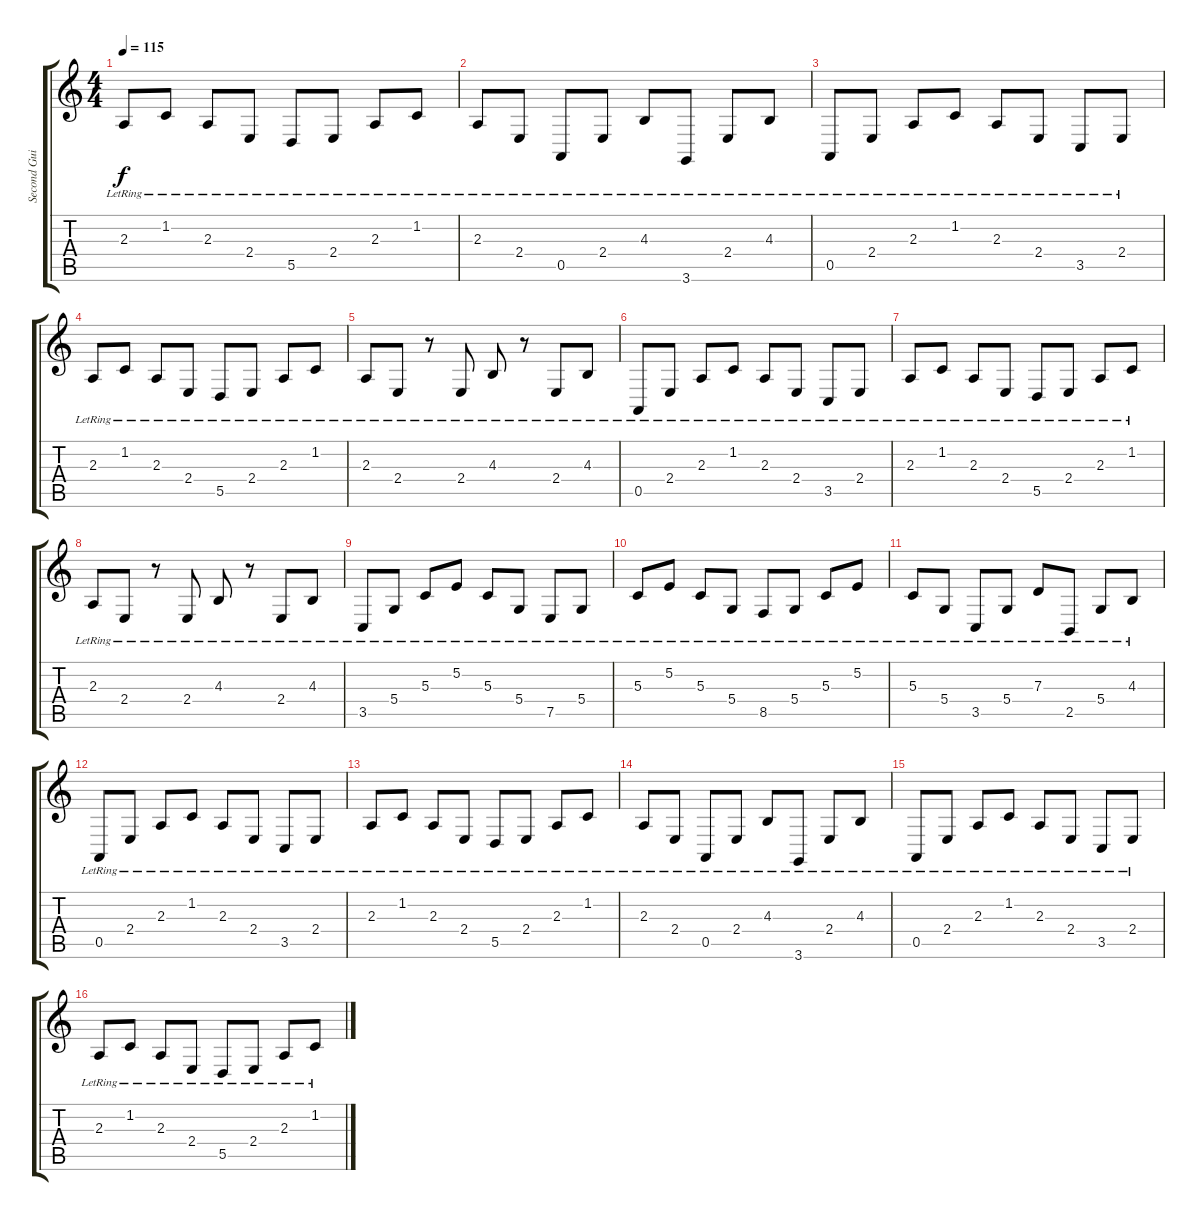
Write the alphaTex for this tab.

\track ("Second Guitar" "Second Gui") {instrument acousticgrandpiano}
\staff {score tabs}
\tuning (E4 B3 G3 D3 A2 E2) {hide}
\ts (4 4)
\tempo 115
\clef g2
\ks c
2.3{lr}.8{dy f} 1.2{lr}.8 2.3{lr}.8 2.4{lr}.8 5.5{lr}.8 2.4{lr}.8 2.3{lr}.8 1.2{lr}.8 |
2.3{lr}.8 2.4{lr}.8 0.5{lr}.8 2.4{lr}.8 4.3{lr}.8 3.6{lr}.8 2.4{lr}.8 4.3{lr}.8 |
0.5{lr}.8 2.4{lr}.8 2.3{lr}.8 1.2{lr}.8 2.3{lr}.8 2.4{lr}.8 3.5{lr}.8 2.4{lr}.8 |
2.3{lr}.8 1.2{lr}.8 2.3{lr}.8 2.4{lr}.8 5.5{lr}.8 2.4{lr}.8 2.3{lr}.8 1.2{lr}.8 |
2.3{lr}.8 2.4{lr}.8 r.8 2.4{lr}.8 4.3{lr}.8 r.8 2.4{lr}.8 4.3{lr}.8 |
0.5{lr}.8 2.4{lr}.8 2.3{lr}.8 1.2{lr}.8 2.3{lr}.8 2.4{lr}.8 3.5{lr}.8 2.4{lr}.8 |
2.3{lr}.8 1.2{lr}.8 2.3{lr}.8 2.4{lr}.8 5.5{lr}.8 2.4{lr}.8 2.3{lr}.8 1.2{lr}.8 |
2.3{lr}.8 2.4{lr}.8 r.8 2.4{lr}.8 4.3{lr}.8 r.8 2.4{lr}.8 4.3{lr}.8 |
3.5{lr}.8 5.4{lr}.8 5.3{lr}.8 5.2{lr}.8 5.3{lr}.8 5.4{lr}.8 7.5{lr}.8 5.4{lr}.8 |
5.3{lr}.8 5.2{lr}.8 5.3{lr}.8 5.4{lr}.8 8.5{lr}.8 5.4{lr}.8 5.3{lr}.8 5.2{lr}.8 |
5.3{lr}.8 5.4{lr}.8 3.5{lr}.8 5.4{lr}.8 7.3{lr}.8 2.5{lr}.8 5.4{lr}.8 4.3{lr}.8 |
0.5{lr}.8 2.4{lr}.8 2.3{lr}.8 1.2{lr}.8 2.3{lr}.8 2.4{lr}.8 3.5{lr}.8 2.4{lr}.8 |
2.3{lr}.8 1.2{lr}.8 2.3{lr}.8 2.4{lr}.8 5.5{lr}.8 2.4{lr}.8 2.3{lr}.8 1.2{lr}.8 |
2.3{lr}.8 2.4{lr}.8 0.5{lr}.8 2.4{lr}.8 4.3{lr}.8 3.6{lr}.8 2.4{lr}.8 4.3{lr}.8 |
0.5{lr}.8 2.4{lr}.8 2.3{lr}.8 1.2{lr}.8 2.3{lr}.8 2.4{lr}.8 3.5{lr}.8 2.4{lr}.8 |
2.3{lr}.8 1.2{lr}.8 2.3{lr}.8 2.4{lr}.8 5.5{lr}.8 2.4{lr}.8 2.3{lr}.8 1.2{lr}.8
